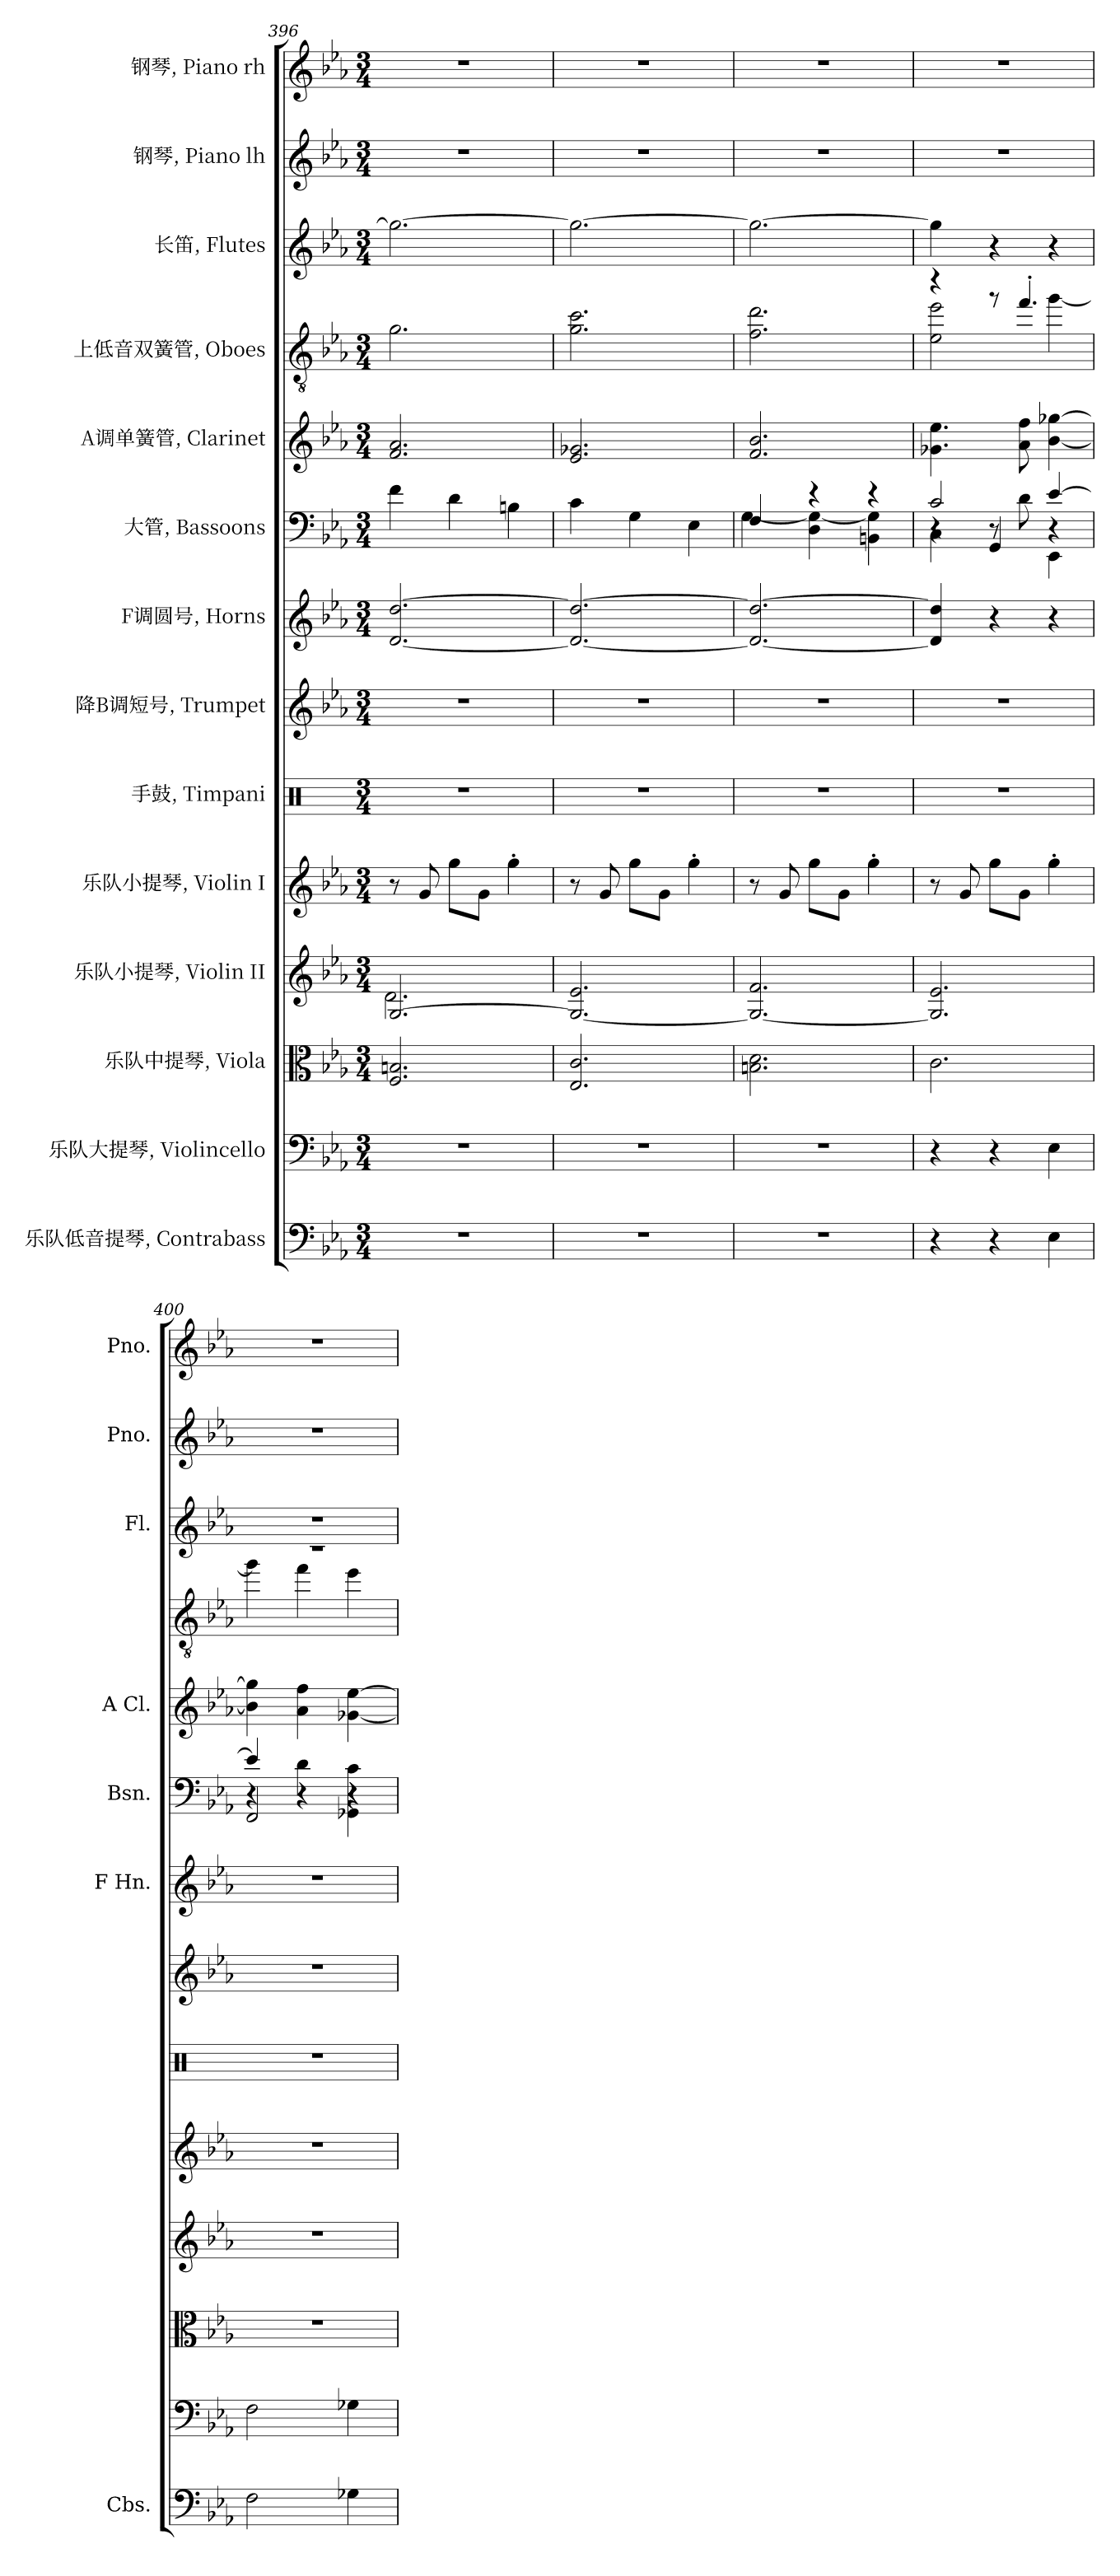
**kern	**kern	**kern	**kern	**kern	**kern	**kern	**kern	**kern	**kern	**kern	**kern	**kern	**kern
*part14	*part13	*part12	*part11	*part10	*part9	*part8	*part7	*part6	*part5	*part4	*part3	*part2	*part1
*staff14	*staff13	*staff12	*staff11	*staff10	*staff9	*staff8	*staff7	*staff6	*staff5	*staff4	*staff3	*staff2	*staff1
*I"乐队低音提琴, Contrabass	*I"乐队大提琴, Violincello	*I"乐队中提琴, Viola	*I"乐队小提琴, Violin II	*I"乐队小提琴, Violin I	*I"手鼓, Timpani	*I"降B调短号, Trumpet	*I"F调圆号, Horns	*I"大管, Bassoons	*I"A调单簧管, Clarinet	*I"上低音双簧管, Oboes	*I"长笛, Flutes	*I"钢琴, Piano lh	*I"钢琴, Piano rh
*I'Cbs.	*	*	*	*	*	*	*I'F Hn.	*I'Bsn.	*I'A Cl.	*	*I'Fl.	*I'Pno.	*I'Pno.
*clefF4	*clefF4	*clefC3	*clefG2	*clefG2	*clefX	*clefG2	*clefG2	*clefF4	*clefG2	*clefGv2	*clefG2	*clefG2	*clefG2
*ITrd7c12	*	*	*	*	*	*ITrd1c2	*ITrd4c7	*	*ITrd2c3	*	*	*	*
*k[b-e-a-]	*k[b-e-a-]	*k[b-e-a-]	*k[b-e-a-]	*k[b-e-a-]	*k[]	*k[b-e-a-d-g-]	*k[b-e-a-d-]	*k[b-e-a-]	*k[]	*k[b-e-a-]	*k[b-e-a-]	*k[b-e-a-]	*k[b-e-a-]
*M3/4	*M3/4	*M3/4	*M3/4	*M3/4	*M3/4	*M3/4	*M3/4	*M3/4	*M3/4	*M3/4	*M3/4	*M3/4	*M3/4
=396	=396	=396	=396	=396	=396	=396	=396	=396	=396	=396	=396	=396	=396
*	*	*	*^	*	*	*	*	*	*	*	*	*	*
2.r	2.r	2.F/ 2.Bn/	[2.G/	2.d\	8r	2.r	2.r	[2.G/ [2.g/	4f\	2.d/ 2.f/	2.g\	2.gg\_	2.r	2.r
.	.	.	.	.	8g/	.	.	.	.	.	.	.	.	.
.	.	.	.	.	8gg\L	.	.	.	4d\	.	.	.	.	.
.	.	.	.	.	8g\J	.	.	.	.	.	.	.	.	.
.	.	.	.	.	4gg'\	.	.	.	4Bn\	.	.	.	.	.
*	*	*	*v	*v	*	*	*	*	*	*	*	*	*	*
=397	=397	=397	=397	=397	=397	=397	=397	=397	=397	=397	=397	=397	=397
2.r	2.r	2.E-/ 2.c/	2.G/_ 2.e-/	8r	2.r	2.r	2.G/_ 2.g/_	4c\	2.c/ 2.e-X/	2.g\ 2.cc\	2.gg\_	2.r	2.r
.	.	.	.	8g/	.	.	.	.	.	.	.	.	.
.	.	.	.	8gg\L	.	.	.	4G\	.	.	.	.	.
.	.	.	.	8g\J	.	.	.	.	.	.	.	.	.
.	.	.	.	4gg'\	.	.	.	4E-\	.	.	.	.	.
=398	=398	=398	=398	=398	=398	=398	=398	=398	=398	=398	=398	=398	=398
*	*	*	*	*	*	*	*	*^	*	*	*	*	*
2.r	2.r	2.Bn\ 2.d\	2.G/_ 2.f/	8r	2.r	2.r	2.G/_ 2.g/_	4F/	[4G\	2.d/ 2.g/	2.f\ 2.dd\	2.gg\_	2.r	2.r
.	.	.	.	8g/	.	.	.	.	.	.	.	.	.	.
.	.	.	.	8gg\L	.	.	.	4r	4D\ 4G\_	.	.	.	.	.
.	.	.	.	8g\J	.	.	.	.	.	.	.	.	.	.
.	.	.	.	4gg'\	.	.	.	4r	4BBn\ 4G\]	.	.	.	.	.
!!LO:PB:g=z
=399	=399	=399	=399	=399	=399	=399	=399	=399	=399	=399	=399	=399	=399	=399
*	*	*	*	*	*	*	*	*	*^	*	*^	*	*	*
4r	4r	2.c\	2.G/] 2.e-/	8r	2.r	2.r	4G/] 4g/]	2c/	4C\	4r	4.e-X\ 4.cc\	4r	2e-\ 2ee-\	4gg\]	2.r	2.r
.	.	.	.	8g/	.	.	.	.	.	.	.	.	.	.	.	.
4r	4r	.	.	8gg\L	.	.	4r	.	8r	4GG/	.	8r	.	4r	.	.
.	.	.	.	8g\J	.	.	.	.	8d\	.	8f\ 8dd\	4.ff'/	.	.	.	.
4EE-\	4E-\	.	.	4gg'\	.	.	4r	[4e-/	4EE-\	4r	[4g\ [4ee-X\	.	[4gg\	4r	.	.
=400	=400	=400	=400	=400	=400	=400	=400	=400	=400	=400	=400	=400	=400	=400	=400	=400
2FF\	2F\	2.r	2.r	2.r	2.r	2.r	2.r	4e-/]	4r	2FF/	4g\] 4ee-\]	2.r	4gg\]	2.r	2.r	2.r
.	.	.	.	.	.	.	.	4r	4d\	.	4f\ 4dd\	.	4ff\	.	.	.
4GG-X\	4G-X\	.	.	.	.	.	.	4r	4GG-X\ 4c\	4r	[4e-X\ [4cc\	.	4ee-\	.	.	.
*	*	*	*	*	*	*	*	*v	*v	*v	*	*v	*v	*	*	*
=	=	=	=	=	=	=	=	=	=	=	=	=	=
*-	*-	*-	*-	*-	*-	*-	*-	*-	*-	*-	*-	*-	*-
